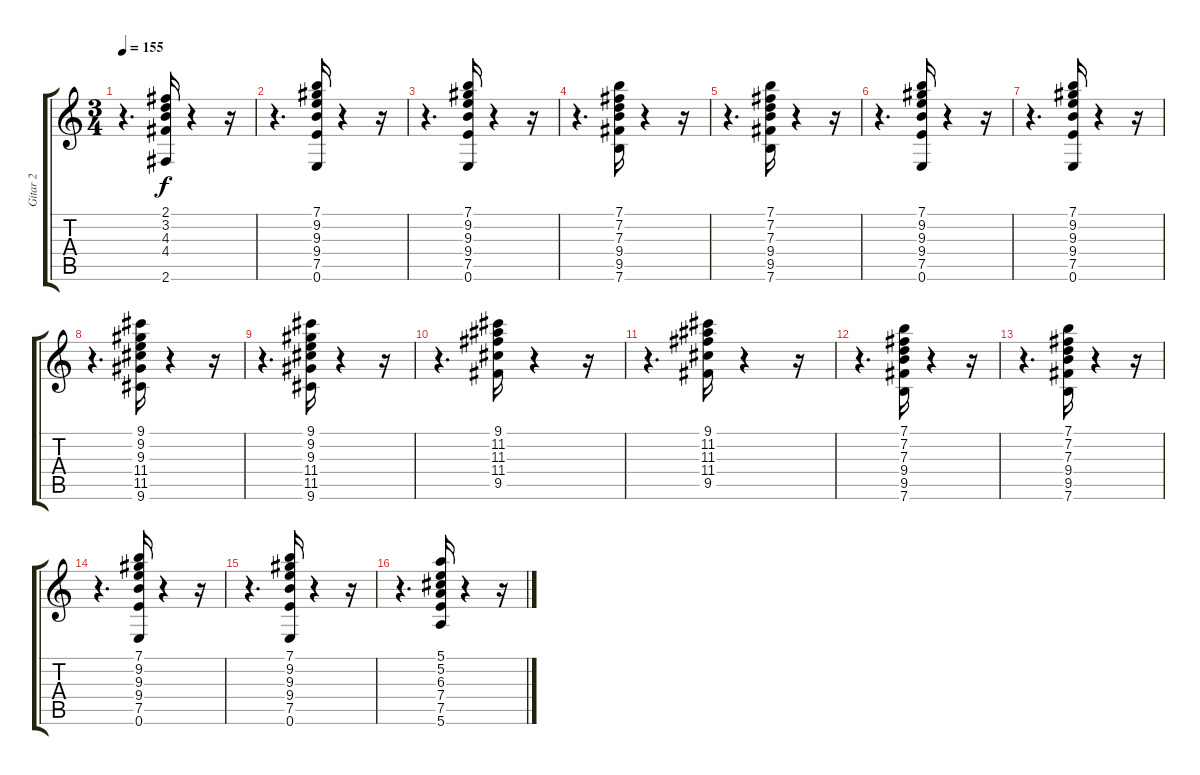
\track ("Gitar 2" "Gitar 2") {instrument electricguitarclean}
\staff {score tabs}
\tuning (E4 B3 G3 D3 A2 E2) {hide}
\ts (3 4)
\tempo 155
\clef g2
\ks c
r.4{d dy f} (2.1 3.2 4.3 4.4 2.6).16 r.4 r.16 |
r.4{d} (7.1 9.2 9.3 9.4 7.5 0.6).16 r.4 r.16 |
r.4{d} (7.1 9.2 9.3 9.4 7.5 0.6).16 r.4 r.16 |
r.4{d} (7.1 7.2 7.3 9.4 9.5 7.6).16 r.4 r.16 |
r.4{d} (7.1 7.2 7.3 9.4 9.5 7.6).16 r.4 r.16 |
r.4{d} (7.1 9.2 9.3 9.4 7.5 0.6).16 r.4 r.16 |
r.4{d} (7.1 9.2 9.3 9.4 7.5 0.6).16 r.4 r.16 |
r.4{d} (9.1 9.2 9.3 11.4 11.5 9.6).16 r.4 r.16 |
r.4{d} (9.1 9.2 9.3 11.4 11.5 9.6).16 r.4 r.16 |
r.4{d} (9.1 11.2 11.3 11.4 9.5).16 r.4 r.16 |
r.4{d} (9.1 11.2 11.3 11.4 9.5).16 r.4 r.16 |
r.4{d} (7.1 7.2 7.3 9.4 9.5 7.6).16 r.4 r.16 |
r.4{d} (7.1 7.2 7.3 9.4 9.5 7.6).16 r.4 r.16 |
r.4{d} (7.1 9.2 9.3 9.4 7.5 0.6).16 r.4 r.16 |
r.4{d} (7.1 9.2 9.3 9.4 7.5 0.6).16 r.4 r.16 |
r.4{d} (5.1 5.2 6.3 7.4 7.5 5.6).16 r.4 r.16
